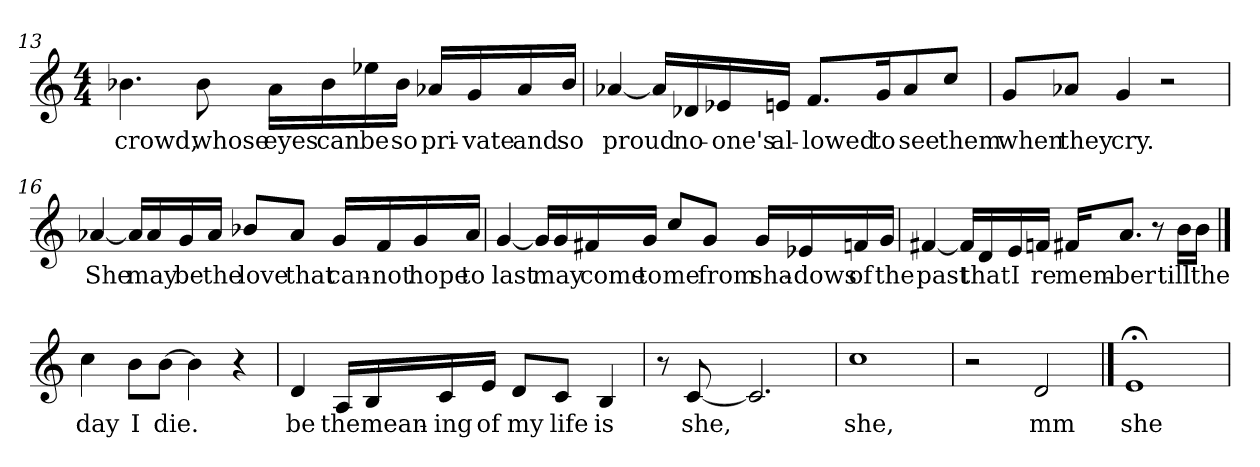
**kern	**text
*part1	*part1
*staff1	*staff1
!!LO:LB:g=z
*clefG2	*
*k[]	*
*C:	*
*M4/4	*
=13	=13
4.b-X\	crowd,
8b-\	whose
16a\LL	eyes
16b-\	can
16ee-X\	be
16b-\JJ	so
16a-X/LL	pri-
16g/	-vate
16a-/	and
16b-/JJ	so
=14	=14
[4a-X/	proud
16a-/LL]	.
16d-X/	no-
16e-X/	-one's
16en/JJ	al-
8.f/L	-lowed
16g/K	to
8a-/	see
8cc/J	them
!!LO:LB:g=z
=15	=15
8g/L	when
8a-X/J	they
4g/	cry.
2r	.
=16	=16
[4a-X/	She
16a-/LL]	.
16a-/	may
16g/	be
16a-/JJ	the
8b-X/L	love
8a-/J	that
16g/LL	can-
16f/	-not
16g/	hope
16a-/JJ	to
!!LO:PB:g=z
=17	=17
[4g/	last
16g/LL]	.
16g/	may
16f#X/	come
16g/JJ	to
8cc/L	me
8g/J	from
16g/LL	sha-
16e-X/	-dows
16fn/	of
16g/JJ	the
=18	=18
[4f#X/	past
16f#/LL]	.
16d/	that
16e/	I
16fn/JJ	re
16f#X/KL	mem-
8.a/J	-ber
8r	.
16b\LL	till
16b\JJ	the
!!LO:LB:g=z
==19	==19
4cc\	day
8b\L	I
[8b\J	die.
4b\]	.
4r	.
=20	=20
4d/	be
16A/LL	the
16B/	mean-
16c/	-ing
16e/JJ	of
8d/L	my
8c/J	life
4B/	is
=21	=21
8r	.
[8c/	she,
2.c/]	.
=22	=22
1cc	she,
=23	=23
2r	.
2d/	mm
==24	==24
1e;<	she
=	=
*-	*-
